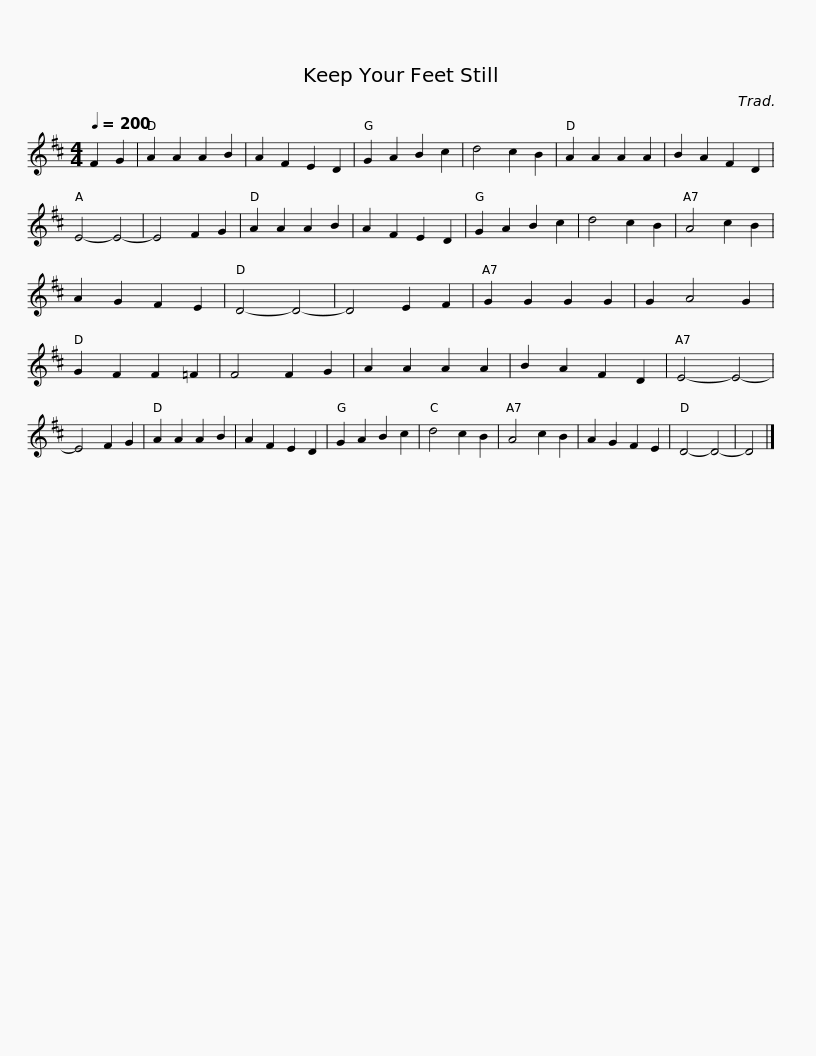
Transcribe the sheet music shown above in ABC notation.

X:1
L:1/8
Q:1/4=200
M:4/4
I:linebreak $
K:D
V:1 treble
V:1
 F2 G2 | A2 A2 A2 B2 | A2 F2 E2 D2 | G2 A2 B2 c2 | d4 c2 B2 | %5
 A2 A2 A2 A2 | B2 A2 F2 D2 | E4- E4- | E4 F2 G2 | A2 A2 A2 B2 | %10
 A2 F2 E2 D2 |$ G2 A2 B2 c2 | d4 c2 B2 | A4 c2 B2 | A2 G2 F2 E2 | %15
 D4- D4- | D4 E2 F2 | G2 G2 G2 G2 | G2 A4 G2 | G2 F2 F2 =F2 | %20
 F4 F2 G2 | A2 A2 A2 A2 |$ B2 A2 F2 D2 | E4- E4- | E4 F2 G2 | %25
 A2 A2 A2 B2 | A2 F2 E2 D2 | G2 A2 B2 c2 | d4 c2 B2 | A4 c2 B2 | %30
 A2 G2 F2 E2 | D4- D4- | D4 |] %33
